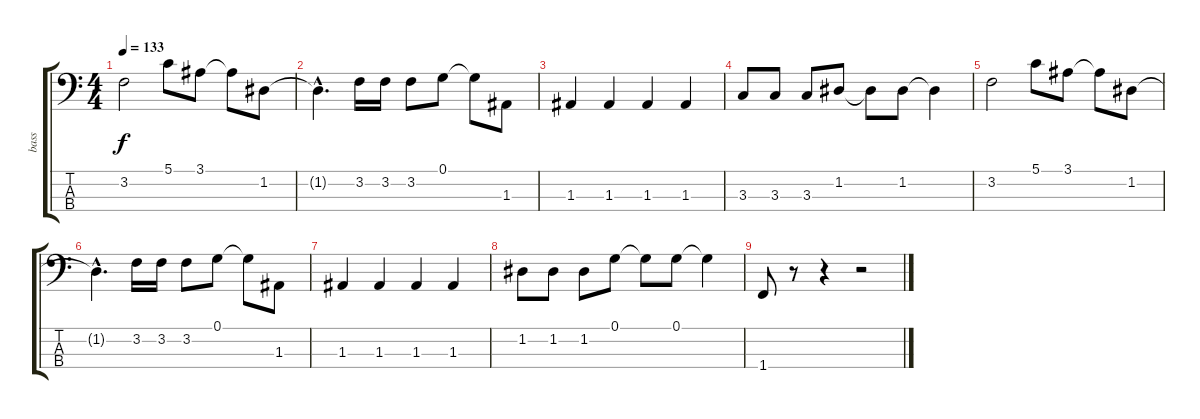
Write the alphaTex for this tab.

\track ("bass" "bass") {instrument acousticbass}
\staff {score tabs}
\tuning (G2 D2 A1 E1) {hide}
\ts (4 4)
\tempo 133
\clef f4
\ks c
3.2.2{dy f} 5.1.8 3.1.8 3.1{t}.8 1.2.8 |
1.2{hac t}.4{d} 3.2.16 3.2.16 3.2.8 0.1.8 0.1{t}.8 1.3.8 |
1.3.4 1.3.4 1.3.4 1.3.4 |
3.3.8 3.3.8 3.3.8 1.2.8 1.2{t}.8 1.2.8 1.2{t}.4 |
3.2.2 5.1.8 3.1.8 3.1{t}.8 1.2.8 |
1.2{hac t}.4{d} 3.2.16 3.2.16 3.2.8 0.1.8 0.1{t}.8 1.3.8 |
1.3.4 1.3.4 1.3.4 1.3.4 |
1.2.8 1.2.8 1.2.8 0.1.8 0.1{t}.8 0.1.8 0.1{t}.4 |
1.4.8 r.8 r.4 r.2
